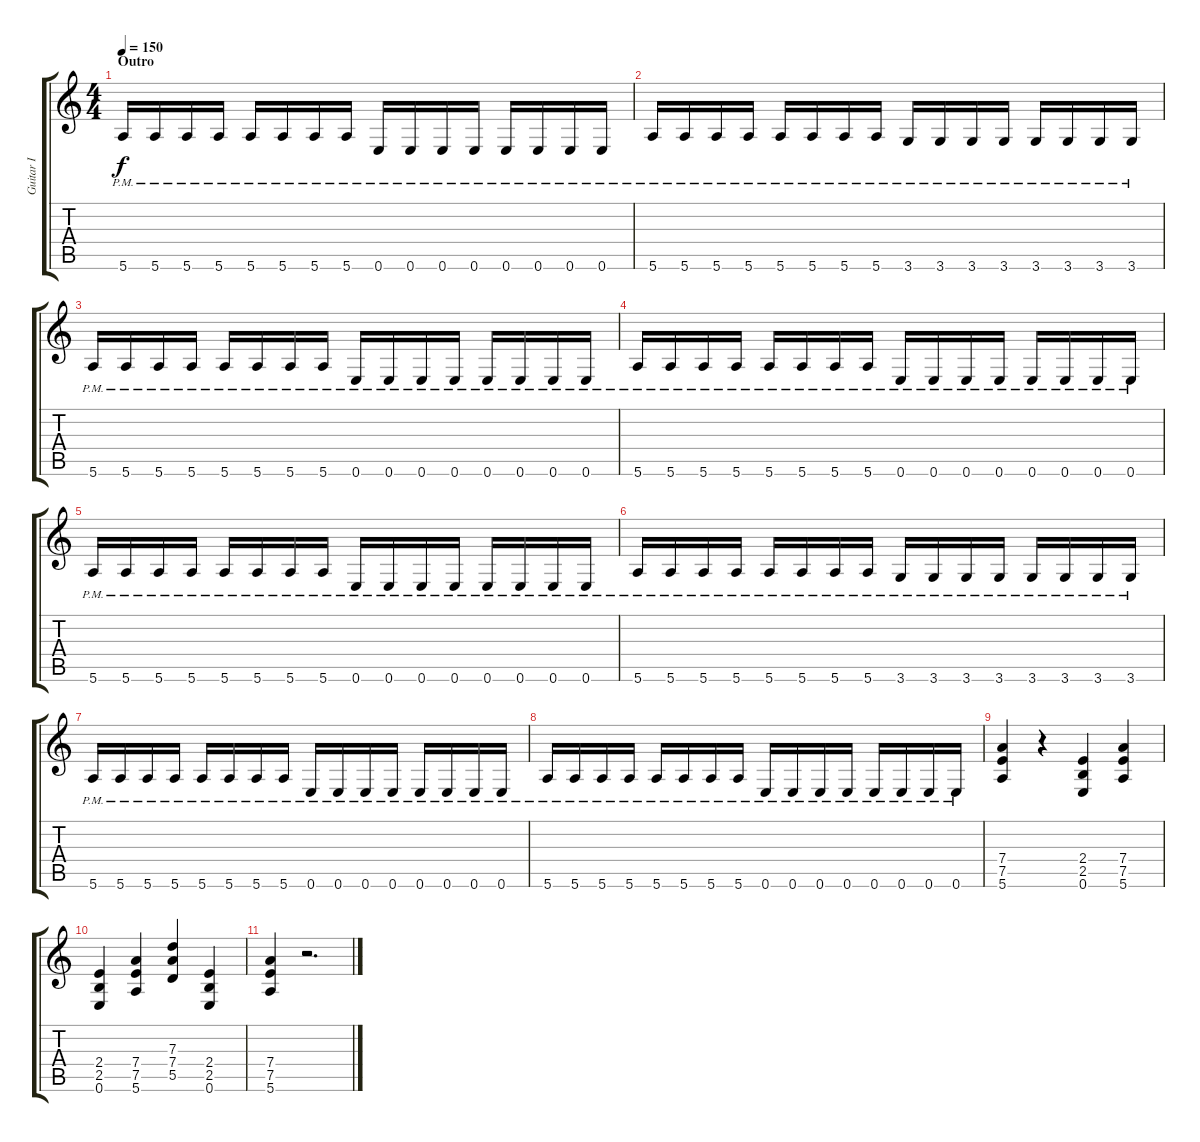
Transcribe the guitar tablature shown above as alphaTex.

\track ("Guitar I" "Guitar I") {instrument overdrivenguitar}
\staff {score tabs}
\tuning (E4 B3 G3 D3 A2 E2) {hide}
\ts (4 4)
\section ("" "Outro")
\tempo 150
\clef g2
\ks c
5.6{pm}.16{dy f} 5.6{pm}.16 5.6{pm}.16 5.6{pm}.16 5.6{pm}.16 5.6{pm}.16 5.6{pm}.16 5.6{pm}.16 0.6{pm}.16 0.6{pm}.16 0.6{pm}.16 0.6{pm}.16 0.6{pm}.16 0.6{pm}.16 0.6{pm}.16 0.6{pm}.16 |
5.6{pm}.16 5.6{pm}.16 5.6{pm}.16 5.6{pm}.16 5.6{pm}.16 5.6{pm}.16 5.6{pm}.16 5.6{pm}.16 3.6{pm}.16 3.6{pm}.16 3.6{pm}.16 3.6{pm}.16 3.6{pm}.16 3.6{pm}.16 3.6{pm}.16 3.6{pm}.16 |
5.6{pm}.16 5.6{pm}.16 5.6{pm}.16 5.6{pm}.16 5.6{pm}.16 5.6{pm}.16 5.6{pm}.16 5.6{pm}.16 0.6{pm}.16 0.6{pm}.16 0.6{pm}.16 0.6{pm}.16 0.6{pm}.16 0.6{pm}.16 0.6{pm}.16 0.6{pm}.16 |
5.6{pm}.16 5.6{pm}.16 5.6{pm}.16 5.6{pm}.16 5.6{pm}.16 5.6{pm}.16 5.6{pm}.16 5.6{pm}.16 0.6{pm}.16 0.6{pm}.16 0.6{pm}.16 0.6{pm}.16 0.6{pm}.16 0.6{pm}.16 0.6{pm}.16 0.6{pm}.16 |
5.6{pm}.16 5.6{pm}.16 5.6{pm}.16 5.6{pm}.16 5.6{pm}.16 5.6{pm}.16 5.6{pm}.16 5.6{pm}.16 0.6{pm}.16 0.6{pm}.16 0.6{pm}.16 0.6{pm}.16 0.6{pm}.16 0.6{pm}.16 0.6{pm}.16 0.6{pm}.16 |
5.6{pm}.16 5.6{pm}.16 5.6{pm}.16 5.6{pm}.16 5.6{pm}.16 5.6{pm}.16 5.6{pm}.16 5.6{pm}.16 3.6{pm}.16 3.6{pm}.16 3.6{pm}.16 3.6{pm}.16 3.6{pm}.16 3.6{pm}.16 3.6{pm}.16 3.6{pm}.16 |
5.6{pm}.16 5.6{pm}.16 5.6{pm}.16 5.6{pm}.16 5.6{pm}.16 5.6{pm}.16 5.6{pm}.16 5.6{pm}.16 0.6{pm}.16 0.6{pm}.16 0.6{pm}.16 0.6{pm}.16 0.6{pm}.16 0.6{pm}.16 0.6{pm}.16 0.6{pm}.16 |
5.6{pm}.16 5.6{pm}.16 5.6{pm}.16 5.6{pm}.16 5.6{pm}.16 5.6{pm}.16 5.6{pm}.16 5.6{pm}.16 0.6{pm}.16 0.6{pm}.16 0.6{pm}.16 0.6{pm}.16 0.6{pm}.16 0.6{pm}.16 0.6{pm}.16 0.6{pm}.16 |
(7.4 7.5 5.6).4 r.4 (2.4 2.5 0.6).4 (7.4 7.5 5.6).4 |
(2.4 2.5 0.6).4 (7.4 7.5 5.6).4 (7.3 7.4 5.5).4 (2.4 2.5 0.6).4 |
(7.4 7.5 5.6).4 r.2{d}
